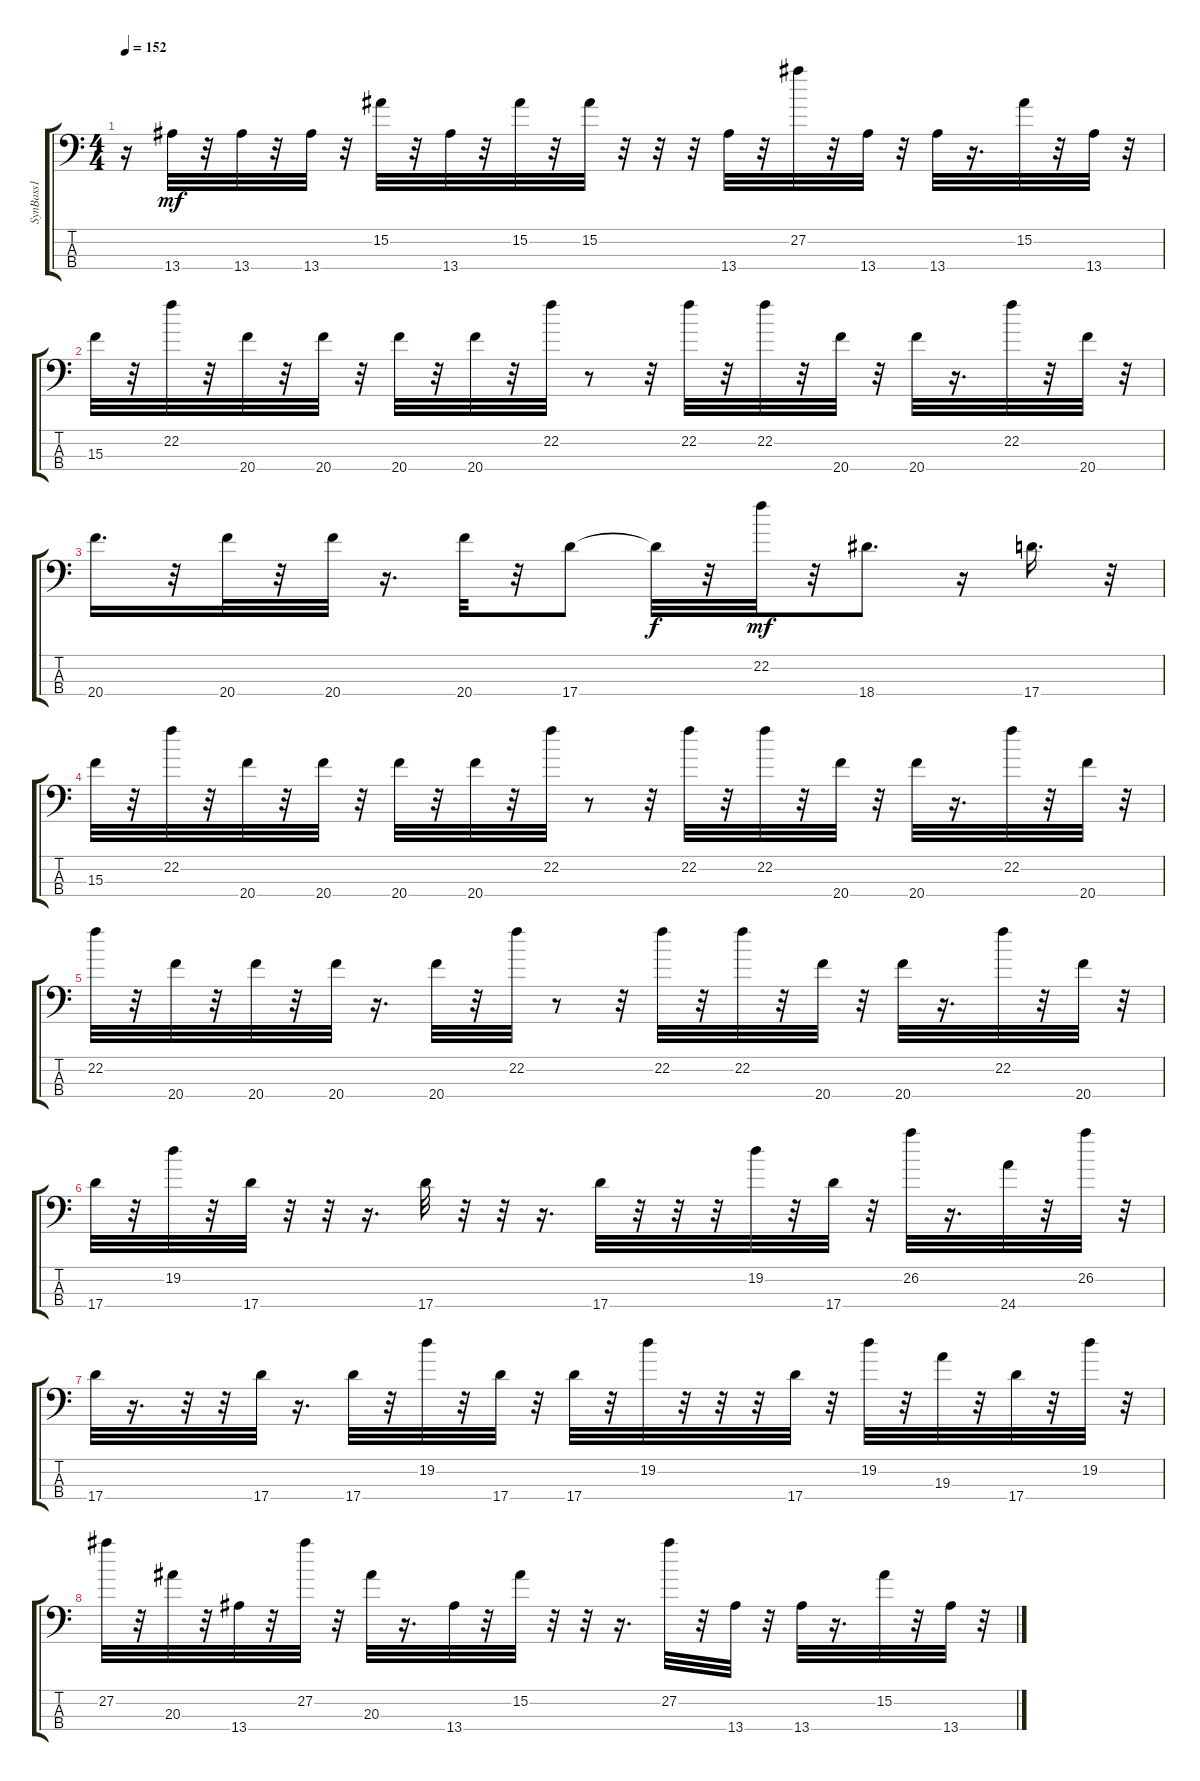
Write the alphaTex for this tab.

\track ("SynBass1" "SynBass1") {instrument synthbass1}
\staff {score tabs}
\tuning (C-1 G2 D2 A1) {hide}
\ts (4 4)
\tempo 152
\clef f4
\ks c
r.16{dy mf} 13.4.32 r.32 13.4.32 r.32 13.4.32 r.32 15.2.32 r.32 13.4.32 r.32 15.2.32 r.32 15.2.32 r.32 r.32 r.32 13.4.32 r.32 27.2.32 r.32 13.4.32 r.32 13.4.32 r.16{d} 15.2.32 r.32 13.4.32 r.32 |
15.3.32 r.32 22.2.32 r.32 20.4.32 r.32 20.4.32 r.32 20.4.32 r.32 20.4.32 r.32 22.2.32 r.8 r.32 22.2.32 r.32 22.2.32 r.32 20.4.32 r.32 20.4.32 r.16{d} 22.2.32 r.32 20.4.32 r.32 |
20.4.16{d} r.32 20.4.32 r.32 20.4.32 r.16{d} 20.4.32 r.32 17.4.8 17.4{t}.32{dy f} r.32 22.2.32{dy mf} r.32 18.4.8{d} r.16 17.4.16{d} r.32 |
15.3.32 r.32 22.2.32 r.32 20.4.32 r.32 20.4.32 r.32 20.4.32 r.32 20.4.32 r.32 22.2.32 r.8 r.32 22.2.32 r.32 22.2.32 r.32 20.4.32 r.32 20.4.32 r.16{d} 22.2.32 r.32 20.4.32 r.32 |
22.2.32 r.32 20.4.32 r.32 20.4.32 r.32 20.4.32 r.16{d} 20.4.32 r.32 22.2.32 r.8 r.32 22.2.32 r.32 22.2.32 r.32 20.4.32 r.32 20.4.32 r.16{d} 22.2.32 r.32 20.4.32 r.32 |
17.4.32 r.32 19.2.32 r.32 17.4.32 r.32 r.32 r.16{d} 17.4.32 r.32 r.32 r.16{d} 17.4.32 r.32 r.32 r.32 19.2.32 r.32 17.4.32 r.32 26.2.32 r.16{d} 24.4.32 r.32 26.2.32 r.32 |
17.4.32 r.16{d} r.32 r.32 17.4.32 r.16{d} 17.4.32 r.32 19.2.32 r.32 17.4.32 r.32 17.4.32 r.32 19.2.32 r.32 r.32 r.32 17.4.32 r.32 19.2.32 r.32 19.3.32 r.32 17.4.32 r.32 19.2.32 r.32 |
27.2.32 r.32 20.3.32 r.32 13.4.32 r.32 27.2.32 r.32 20.3.32 r.16{d} 13.4.32 r.32 15.2.32 r.32 r.32 r.16{d} 27.2.32 r.32 13.4.32 r.32 13.4.32 r.16{d} 15.2.32 r.32 13.4.32 r.32
